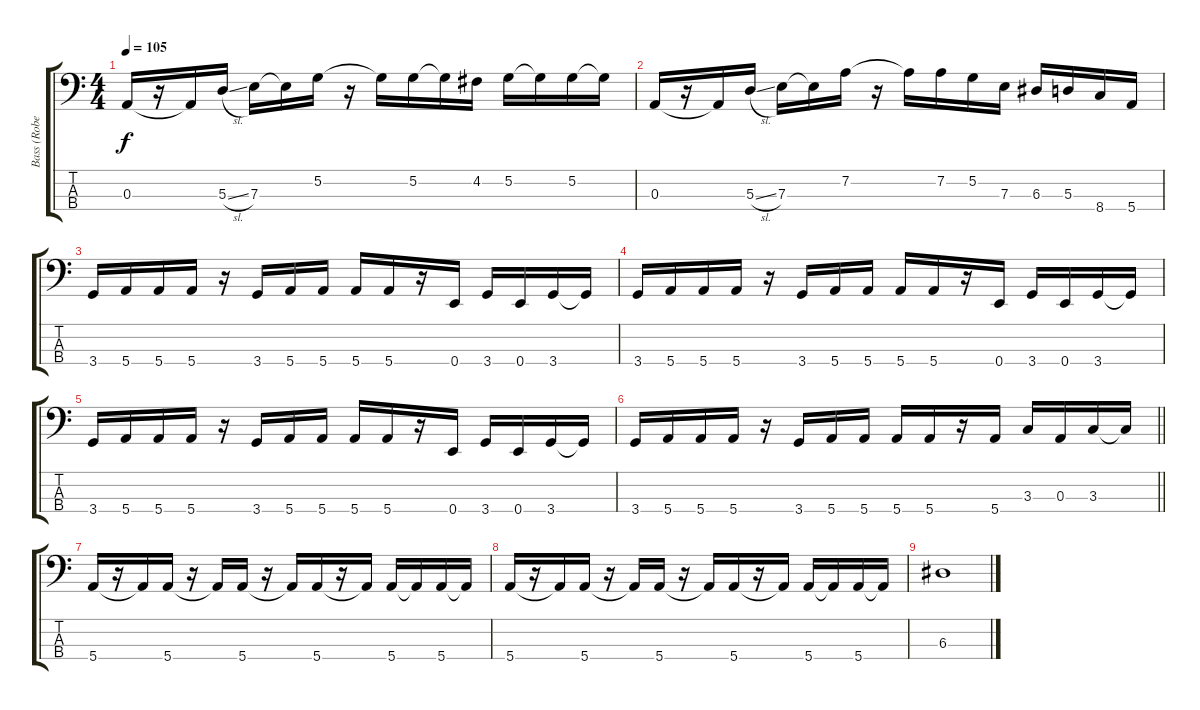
\track ("Bass (Robert DeLeo)" "Bass (Robe") {instrument electricbassfinger}
\staff {score tabs}
\tuning (G2 D2 A1 E1) {hide}
\ts (4 4)
\tempo 105
\clef f4
\ks c
0.3.16{dy f} r.16 0.3{t}.16 5.3{sl}.16 7.3.16 7.3{t}.16 5.2.16 r.16 5.2{t}.16 5.2.16 5.2{t}.16 4.2.16 5.2.16 5.2{t}.16 5.2.16 5.2{t}.16 |
0.3.16 r.16 0.3{t}.16 5.3{sl}.16 7.3.16 7.3{t}.16 7.2.16 r.16 7.2{t}.16 7.2.16 5.2.16 7.3.16 6.3.16 5.3.16 8.4.16 5.4.16 |
3.4.16 5.4.16 5.4.16 5.4.16 r.16 3.4.16 5.4.16 5.4.16 5.4.16 5.4.16 r.16 0.4.16 3.4.16 0.4.16 3.4.16 3.4{t}.16 |
3.4.16 5.4.16 5.4.16 5.4.16 r.16 3.4.16 5.4.16 5.4.16 5.4.16 5.4.16 r.16 0.4.16 3.4.16 0.4.16 3.4.16 3.4{t}.16 |
3.4.16 5.4.16 5.4.16 5.4.16 r.16 3.4.16 5.4.16 5.4.16 5.4.16 5.4.16 r.16 0.4.16 3.4.16 0.4.16 3.4.16 3.4{t}.16 |
\barLineRight lightlight
3.4.16 5.4.16 5.4.16 5.4.16 r.16 3.4.16 5.4.16 5.4.16 5.4.16 5.4.16 r.16 5.4.16 3.3.16 0.3.16 3.3.16 3.3{t}.16 |
5.4.16 r.16 5.4{t}.16 5.4.16 r.16 5.4{t}.16 5.4.16 r.16 5.4{t}.16 5.4.16 r.16 5.4{t}.16 5.4.16 5.4{t}.16 5.4.16 5.4{t}.16 |
5.4.16 r.16 5.4{t}.16 5.4.16 r.16 5.4{t}.16 5.4.16 r.16 5.4{t}.16 5.4.16 r.16 5.4{t}.16 5.4.16 5.4{t}.16 5.4.16 5.4{t}.16 |
6.3.1
